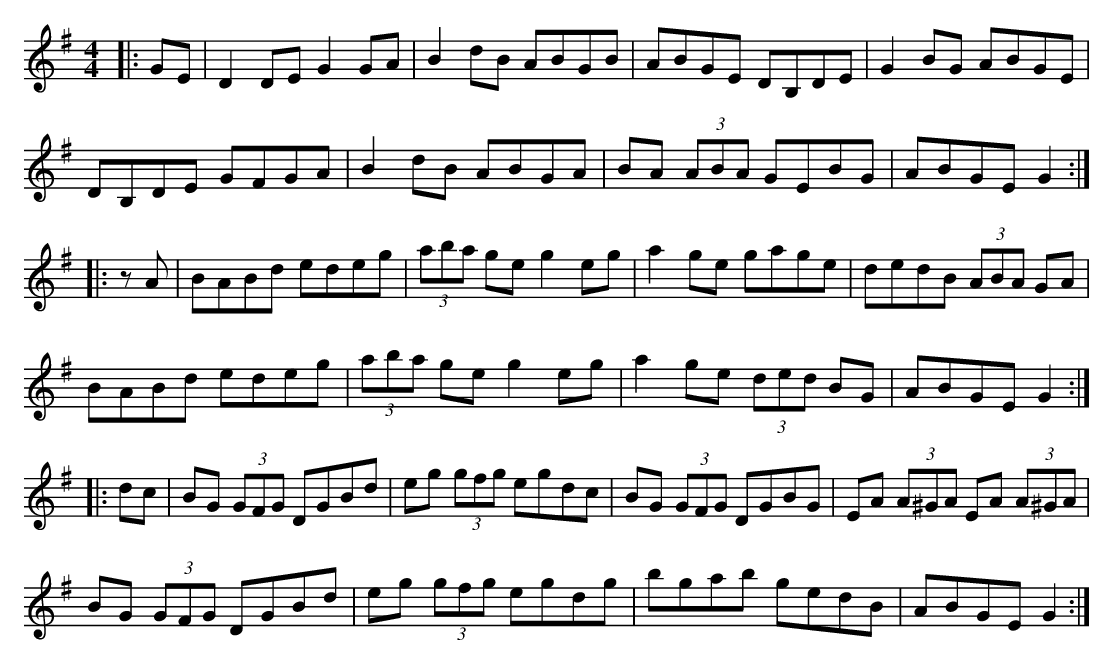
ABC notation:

X:1
M:4/4
K:G
|:GE|D2 DE G2GA|B2dB ABGB|ABGE DB,DE|G2BG ABGE|
DB,DE GFGA|B2dB ABGA|BA (3ABA GEBG|ABGE G2:|
|:zA|BABd edeg|(3aba ge g2eg|a2ge gage|dedB (3ABA GA|
BABd edeg|(3aba ge g2eg|a2ge (3ded BG|ABGE G2:|
|:dc|BG (3GFG DGBd|eg (3gfg egdc|BG (3GFG DGBG|EA (3A^GA EA (3A^GA|
BG (3GFG DGBd|eg (3gfg egdg|bgab gedB|ABGE G2:|
